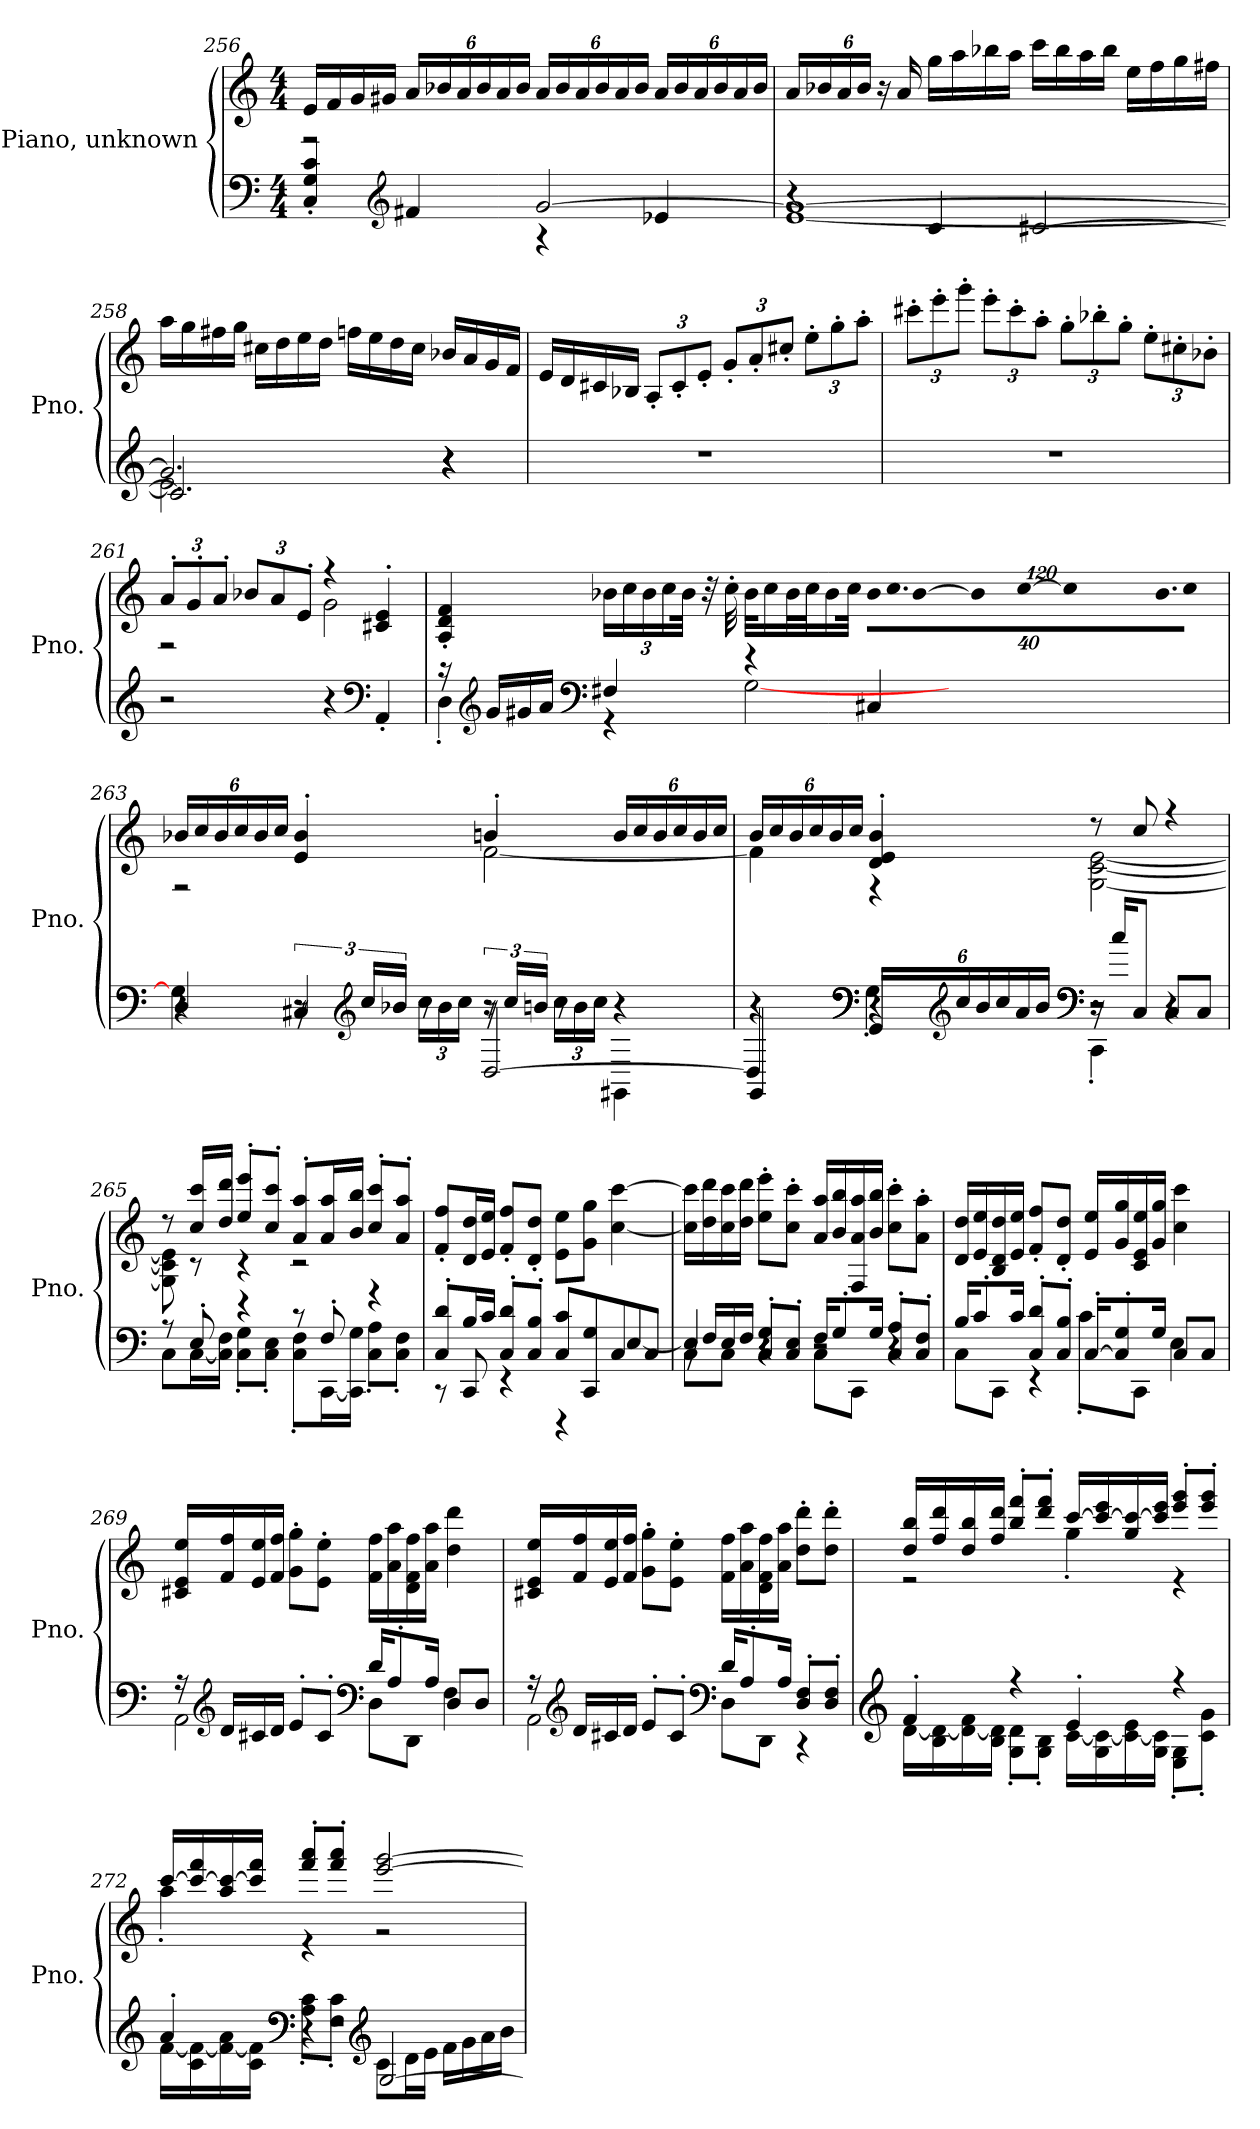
**kern	**kern
*part1	*part1
*staff2	*staff1
*I"Piano, unknown	*
*I'Pno.	*
!!LO:LB:g=z
*clefF4	*clefG2
*k[]	*k[]
*M4/4	*M4/4
=256	=256
*^	*
2r	4C/' 4G/' 4c/'	16e/LL
.	.	16f/
.	.	16g/
.	.	16g#X/JJ
*clefG2	*	*
*	*	*Xbrackettup
.	4f#X/	24a/LL
.	.	24b-X/
.	.	24a/
.	.	24b-/
.	.	24a/
.	.	24b-/JJ
[2g/	4r	24a/LL
.	.	24b-/
.	.	24a/
.	.	24b-/
.	.	24a/
.	.	24b-/JJ
.	4e-X/	24a/LL
.	.	24b-/
.	.	24a/
.	.	24b-/
.	.	24a/
.	.	24b-/JJ
=257	=257	=257
*	*^	*
1g_	[1e	4r	24a/LL
.	.	.	24b-X/
.	.	.	24a/
*	*	*	*brackettup
.	.	.	24b-/JJ
.	.	.	24r
.	.	.	24a/
.	.	4c/	16gg\LL
.	.	.	16aa\
.	.	.	16bb-X\
.	.	.	16aa\JJ
.	.	[2c#X/	16ccc\LL
.	.	.	16bb-\
.	.	.	16aa\
.	.	.	16bb-\JJ
.	.	.	16ee\LL
.	.	.	16ff\
.	.	.	16gg\
.	.	.	16ff#X\JJ
!!LO:LB:g=z
=258	=258	=258	=258
2.g/]	2.e\]	2.c#/]	16aa\LL
.	.	.	16gg\
.	.	.	16ff#X\
.	.	.	16gg\JJ
.	.	.	16cc#X\LL
.	.	.	16dd\
.	.	.	16ee\
.	.	.	16dd\JJ
.	.	.	16ffn\LL
.	.	.	16ee\
.	.	.	16dd\
.	.	.	16cc#\JJ
4r	4r	4r	16b-X/LL
.	.	.	16a/
.	.	.	16g/
.	.	.	16f/JJ
*v	*v	*v	*
=259	=259
1r	16e/LL
.	16d/
.	16c#X/
.	16B-X/JJ
*	*Xbrackettup
.	12A'/L
.	12c#'/
.	12e'/J
.	12g'/L
.	12a'/
.	12cc#X'/J
.	12ee'\L
.	12gg'\
.	12aa'\J
!!LO:PB:g=z
=260	=260
1r	12ccc#X'\L
.	12eee'\
.	12ggg'\J
.	12eee'\L
.	12ccc#'\
.	12aa'\J
.	12gg'\L
.	12bb-X'\
.	12gg'\J
.	12ee'\L
.	12cc#X'\
.	12b-X'\J
=261	=261
*	*^
2r	12a'/L	2r
.	12g'/	.
.	12a'/J	.
.	12b-X/L	.
.	12a/	.
.	12e'/J	.
4r	4r	2g\
*clefF4	*	*
4AA'/	4c#X/' 4e/'	.
*	*v	*v
!!LO:LB:g=z
=262	=262
*^	*
16r	4D'\	4A/' 4d/' 4f/'
*clefG2	*	*
16g/LL	.	.
16g#X/	.	.
16a/JJ	.	.
*clefF4	*	*
4F#X/	4r	24b-X\LL
.	.	24cc\
.	.	24b-\
.	.	24cc\
.	.	48b-\JJk
.	.	32r
.	.	32cc'\
4r	[2G\	32b-\KLL
.	.	16cc\
.	.	32b-\L
.	.	32cc\J
.	.	16b-\
.	.	32cc\JJk
!	!	!LO:N:vis=32
4C#X/	.	640%23b-\LLL
!	!	!LO:N:vis=32.
.	.	1920%103cc\
!	!	!LO:N:vis=64
.	.	[960%17b-\L
!	!	!LO:N:vis=64
.	.	960%17b-\]
!	!	!LO:N:vis=64
.	.	[960%17cc\
!	!	!LO:N:vis=64
.	.	960%17cc\J]
.	.	1920ryy
!	!	!LO:N:vis=32.
.	.	1920%103b-\
!	!	!LO:N:vis=32
.	.	640%23cc\JJJ
1920ryy	1920ryy	.
!!LO:LB:g=z
=263	=263	=263
*	*^	*^
4D/	4G\]	4r	24b-X/LL	2r
.	.	.	24cc/	.
.	.	.	24b-/	.
.	.	.	24cc/	.
.	.	.	24b-/	.
.	.	.	24cc/JJ	.
24r	8r	4C#X/	4e/' 4b-/'	.
*clefG2	*	*	*	*
24cc/LL	.	.	.	.
24b-X/JJ	.	.	.	.
*	*Xbrackettup	*	*	*
8r	24cc\LL	.	.	.
.	24b-\	.	.	.
.	24cc\JJ	.	.	.
*brackettup	*	*	*	*
24r	8r	[2D/	4bn'/	[2f\
24cc/LL	.	.	.	.
24bn/JJ	.	.	.	.
*	*Xbrackettup	*	*	*
8r	24cc\LL	.	.	.
.	24b\	.	.	.
.	24cc\JJ	.	.	.
4r	4GG#X\	.	24b/LL	.
.	.	.	24cc/	.
.	.	.	24b/	.
.	.	.	24cc/	.
.	.	.	24b/	.
.	.	.	24cc/JJ	.
!!LO:LB:g=z	!!
=264	=264	=264	=264	=264
4GG/	4r	4D/]	24b/LL	4f\]
.	.	.	24cc/	.
.	.	.	24b/	.
.	.	.	24cc/	.
.	.	.	24b/	.
.	.	.	24cc/JJ	.
*clefF4	*	*	*	*
24GG/LL	4G'\	4r	4d/' 4e/' 4b/'	4r
*clefG2	*	*	*	*
24cc/	.	.	.	.
24b/	.	.	.	.
24cc/	.	.	.	.
24a/	.	.	.	.
24b/JJ	.	.	.	.
*clefF4	*	*	*	*
16r	4CC'\	2r	8r	[2G\ [2c\ [2e\
16cc/KL	.	.	.	.
8C/J	.	.	8cc/	.
8C/L	4r	.	4r	.
8C/J	.	.	.	.
*	*v	*v	*	*
=265	=265	=265	=265
8r	8C\L	8r	8G\] 8c\] 8e\]
8E'/	[16C\L	16cc/ 16ccc/LL	8r
.	16C\] 16F\JJ	16dd/ 16ddd/JJ	.
4r	8C\' 8G\'L	8ee/' 8eee/'L	4r
.	8C\' 8E\'J	8cc/' 8ccc/'J	.
8r	8C\' 8F\'L	8a/' 8aa/'L	2r
8F'/	[16CC\L	16a/ 16aa/L	.
.	16CC\] 16G\JJ	16b/ 16bb/JJ	.
4r	8C\' 8A\'L	8cc/' 8ccc/'L	.
.	8C\' 8F\'J	8a/' 8aa/'J	.
*	*	*v	*v
!!LO:LB:g=z
=266	=266	=266
8C/' 8d/'L	8r	8f/' 8ff/'L
16B/L	8CC/	16d/ 16dd/L
16c/JJ	.	16e/ 16ee/JJ
8C/' 8d/'L	4r	8f/' 8ff/'L
8C/' 8B/'J	.	8d/' 8dd/'J
8C/ 8c/L	4r	8e\ 8ee\L
8CC/ 8G/	.	8g\ 8gg\J
8C/	[4E/	[4cc\ [4ccc\
8C/J	.	.
=267	=267	=267
*	*^	*
16r	8C\L	4E/]	16cc\] 16ccc\]LL
16F/LL	.	.	16dd\ 16ddd\
16E/	8C\J	.	16cc\ 16ccc\
16F/JJ	.	.	16dd\ 16ddd\JJ
8C/' 8G/'L	4r	4r	8ee\' 8eee\'L
8C/' 8E/'J	.	.	8cc\' 8ccc\'J
16F/KL	8C\L	2r	16a/ 16aa/LL
8G'/	.	.	16b/ 16bb/
.	8CC\J	.	16F/ 16a/ 16aa/
16G/Jk	.	.	16b/ 16bb/JJ
8C/' 8A/'L	4r	.	8cc\' 8ccc\'L
8C/' 8F/'J	.	.	8a\' 8aa\'J
*	*v	*v	*
=268	=268	=268
16B/KL	8C\L	16d/ 16dd/LL
8c'/	.	16e/ 16ee/
.	8CC\J	16B/ 16d/ 16dd/
16c/Jk	.	16e/ 16ee/JJ
8C/' 8d/'L	4r	8f/' 8ff/'L
8C/' 8B/'J	.	8d/' 8dd/'J
[16C'/KL	8c'\L	16e/ 16ee/LL
8C/]' 8G/'	.	16g/ 16gg/
.	8CC\J	16c/ 16e/ 16ee/
16G/Jk	.	16g/ 16gg/JJ
8C/L	4E\	4cc\ 4ccc\
8C/J	.	.
!!LO:LB:g=z
=269	=269	=269
16r	2AA\	16c#X/ 16e/ 16ee/LL
*clefG2	*	*
16d/LL	.	16f/ 16ff/
16c#X/	.	16e/ 16ee/
16d/JJ	.	16f/ 16ff/JJ
8e'/L	.	8g\' 8gg\'L
8c#'/J	.	8e\' 8ee\'J
*clefF4	*	*
16d/KL	8D\L	16f\ 16ff\LL
8A'/	.	16a\ 16aa\
.	8DD\J	16d\ 16f\ 16ff\
16A/Jk	.	16a\ 16aa\JJ
8D/L	4F\	4dd\ 4ddd\
8D/J	.	.
=270	=270	=270
16r	2AA\	16c#X/ 16e/ 16ee/LL
*clefG2	*	*
16d/LL	.	16f/ 16ff/
16c#X/	.	16e/ 16ee/
16d/JJ	.	16f/ 16ff/JJ
8e'/L	.	8g\' 8gg\'L
8c#'/J	.	8e\' 8ee\'J
*clefF4	*	*
16d/KL	8D\L	16f\ 16ff\LL
8A'/	.	16a\ 16aa\
.	8DD\J	16d\ 16f\ 16ff\
16A/Jk	.	16a\ 16aa\JJ
8D/' 8F/'L	4r	8dd\' 8ddd\'L
8D/' 8F/'J	.	8dd\' 8ddd\'J
!!LO:PB:g=z
=271	=271	=271
*clefG2	*	*
*	*	*^
4f'/	[16d\LL	16dd/ 16bb/LL	2r
.	16B\ 16d\_	16ff/ 16ddd/	.
.	16d\_ 16f\	16dd/ 16bb/	.
.	16B\ 16d\]JJ	16ff/ 16ddd/JJ	.
4r	8G\' 8d\'L	8bb/' 8fff/'L	.
.	8G\' 8B\'J	8ddd/' 8fff/'J	.
4e'/	[16c\LL	[16ccc/LL	4gg'\
.	16G\ 16c\_	16ccc/_ 16eee/	.
.	16c\_ 16e\	16gg/ 16ccc/_	.
.	16G\ 16c\]JJ	16ccc/] 16eee/JJ	.
4r	8E\' 8G\'L	8eee/' 8ggg/'L	4r
.	8c\' 8g\'J	8eee/' 8ggg/'J	.
=272	=272	=272	=272
*	*^	*	*
1r	[16f\LL	4a'/	[16ccc/LL	4aa'\
.	16c\ 16f\_	.	16ccc/_ 16fff/	.
.	16f\_ 16a\	.	16aa/ 16ccc/_	.
.	16c\ 16f\]JJ	.	16ccc/] 16fff/JJ	.
*clefF4	*	*	*	*
.	8A\' 8c\'L	4r	8fff/' 8aaa/'L	4r
.	8F\' 8c\'J	.	8fff/' 8aaa/'J	.
*clefG2	*	*	*	*
.	8c\L	[2G/	[2eee/ [2ggg/	2r
.	16d\L	.	.	.
.	16e\JJ	.	.	.
.	16f\LL	.	.	.
.	16g\	.	.	.
.	16a\	.	.	.
.	16b\JJ	.	.	.
*v	*v	*v	*	*
*	*v	*v
=	=
*-	*-
